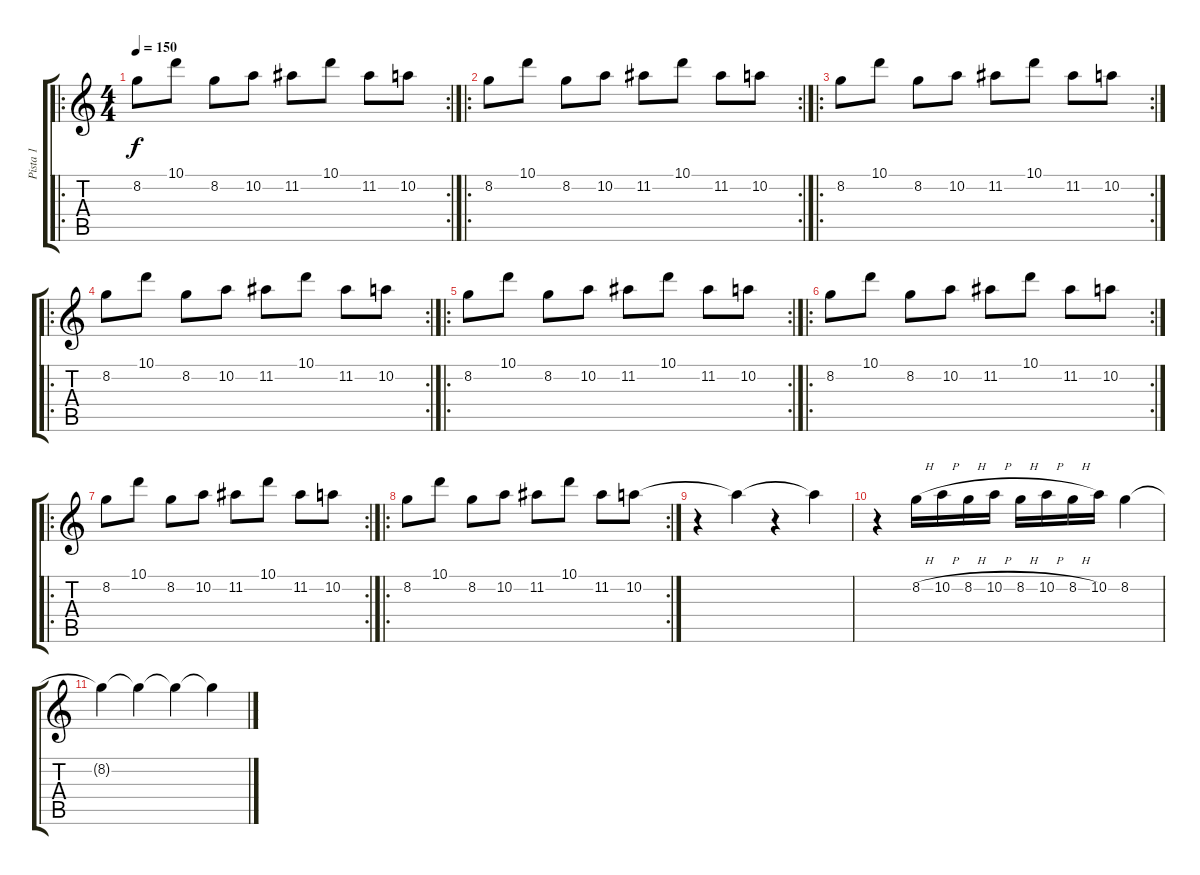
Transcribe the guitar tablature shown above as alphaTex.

\track ("Pista 1" "Pista 1") {instrument distortionguitar}
\staff {score tabs}
\tuning (E4 B3 G3 D3 A2 E2) {hide}
\ro
\rc 2
\ts (4 4)
\tempo 150
\clef g2
\ks c
8.2.8{dy f instrument distortionguitar} 10.1.8 8.2.8 10.2.8 11.2.8 10.1.8 11.2.8 10.2.8 |
\ro
\rc 2
8.2.8 10.1.8 8.2.8 10.2.8 11.2.8 10.1.8 11.2.8 10.2.8 |
\ro
\rc 2
8.2.8 10.1.8 8.2.8 10.2.8 11.2.8 10.1.8 11.2.8 10.2.8 |
\ro
\rc 2
8.2.8 10.1.8 8.2.8 10.2.8 11.2.8 10.1.8 11.2.8 10.2.8 |
\ro
\rc 2
8.2.8 10.1.8 8.2.8 10.2.8 11.2.8 10.1.8 11.2.8 10.2.8 |
\ro
\rc 2
8.2.8 10.1.8 8.2.8 10.2.8 11.2.8 10.1.8 11.2.8 10.2.8 |
\ro
\rc 2
8.2.8 10.1.8 8.2.8 10.2.8 11.2.8 10.1.8 11.2.8 10.2.8 |
\ro
\rc 2
8.2.8 10.1.8 8.2.8 10.2.8 11.2.8 10.1.8 11.2.8 10.2.8 |
r.4 10.2{t}.4 r.4 10.2{t}.4 |
r.4 8.2{h}.16 10.2{h}.16 8.2{h}.16 10.2{h}.16 8.2{h}.16 10.2{h}.16 8.2{h}.16 10.2.16 8.2.4 |
8.2{t}.4 8.2{t}.4 8.2{t}.4 8.2{t}.4
